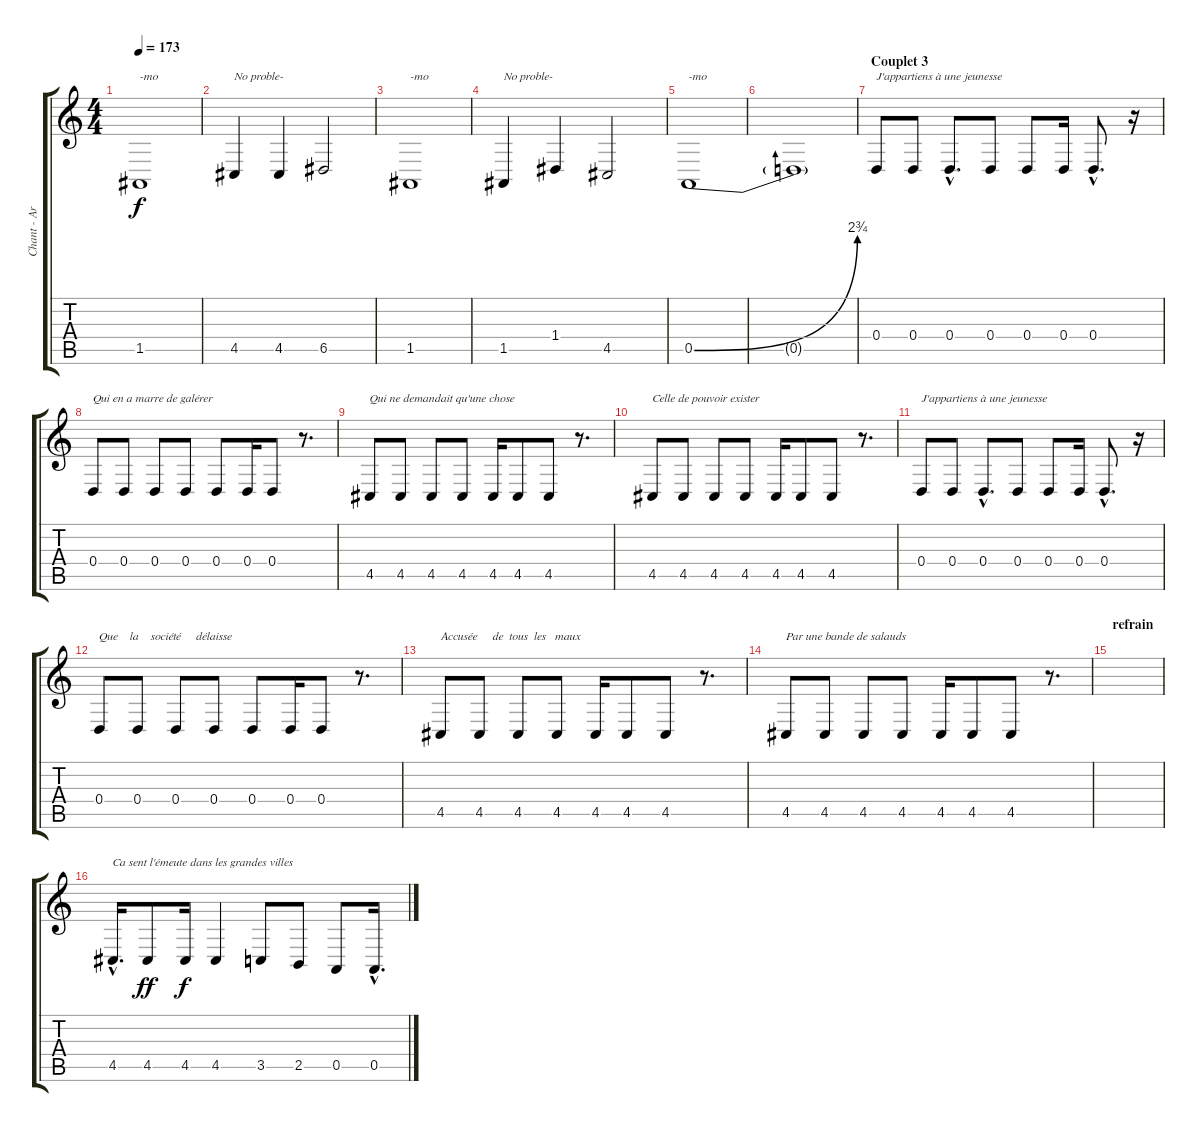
\track ("Chant - Arnaud" "Chant - Ar") {instrument stringensemble1}
\staff {score tabs}
\tuning (E4 B3 G3 D3 A2 E2) {hide}
\ts (4 4)
\tempo 173
\clef g2
\ks c
1.5.1{txt "-mo" dy f} |
4.5.4{txt "No proble-"} 4.5.4 6.5.2 |
1.5.1{txt "-mo"} |
1.5.4{txt "No proble-"} 1.4.4 4.5.2 |
0.5{be (bend 0 0 60 11)}.1{txt "-mo"} |
0.5{t}.1 |
\section ("" "Couplet 3")
0.4.8{txt "J'appartiens à une jeunesse"} 0.4.8 0.4{hac}.8{d} 0.4.8 0.4.8 0.4.16 0.4{hac}.8{d} r.16 |
0.4.8{txt "Qui en a marre de galérer"} 0.4.8 0.4.8 0.4.8 0.4.8 0.4.16 0.4.8 r.8{d} |
4.5.8{txt "Qui ne demandait qu'une chose"} 4.5.8 4.5.8 4.5.8 4.5.16 4.5.8 4.5.8 r.8{d} |
4.5.8{txt "Celle de pouvoir exister"} 4.5.8 4.5.8 4.5.8 4.5.16 4.5.8 4.5.8 r.8{d} |
0.4.8{txt "J'appartiens à une jeunesse"} 0.4.8 0.4{hac}.8{d} 0.4.8 0.4.8 0.4.16 0.4{hac}.8{d} r.16 |
0.4.8{txt "Que    la    société     délaisse"} 0.4.8 0.4.8 0.4.8 0.4.8 0.4.16 0.4.8 r.8{d} |
4.5.8{txt "Accusée     de  tous  les   maux"} 4.5.8 4.5.8 4.5.8 4.5.16 4.5.8 4.5.8 r.8{d} |
4.5.8{txt "Par une bande de salauds"} 4.5.8 4.5.8 4.5.8 4.5.16 4.5.8 4.5.8 r.8{d} |
\section ("" "refrain")
|
4.5{hac}.16{d txt "Ca sent l'émeute dans les grandes villes"} 4.5.8{dy ff} 4.5.16{dy f} 4.5.4 3.5.8 2.5.8 0.5.8 0.5{hac}.16{d}
